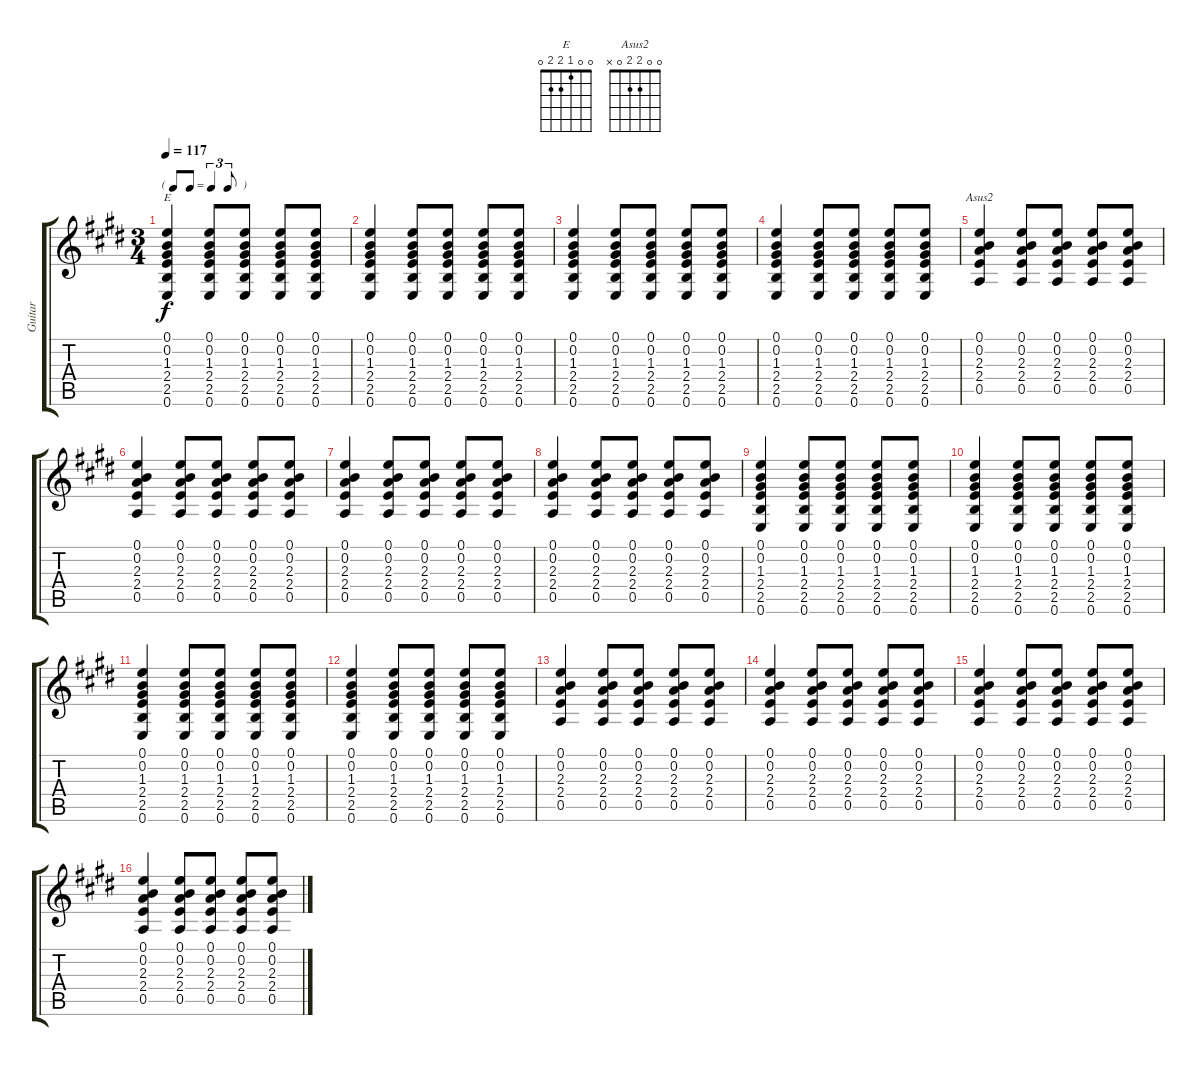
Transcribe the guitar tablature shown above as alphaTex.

\track ("Guitar" "Guitar") {instrument acousticguitarsteel}
\staff {score tabs}
\tuning (E4 B3 G3 D3 A2 E2) {hide}
\chord ("E" 0 0 1 2 2 0)
\chord ("Asus2" 0 0 2 2 0 x)
\ts (3 4)
\tf triplet8th
\tempo 117
\clef g2
\ks e
(0.1 0.2 1.3 2.4 2.5 0.6).4{ch "E" dy f} (0.1 0.2 1.3 2.4 2.5 0.6).8 (0.1 0.2 1.3 2.4 2.5 0.6).8 (0.1 0.2 1.3 2.4 2.5 0.6).8 (0.1 0.2 1.3 2.4 2.5 0.6).8 |
(0.1 0.2 1.3 2.4 2.5 0.6).4 (0.1 0.2 1.3 2.4 2.5 0.6).8 (0.1 0.2 1.3 2.4 2.5 0.6).8 (0.1 0.2 1.3 2.4 2.5 0.6).8 (0.1 0.2 1.3 2.4 2.5 0.6).8 |
(0.1 0.2 1.3 2.4 2.5 0.6).4 (0.1 0.2 1.3 2.4 2.5 0.6).8 (0.1 0.2 1.3 2.4 2.5 0.6).8 (0.1 0.2 1.3 2.4 2.5 0.6).8 (0.1 0.2 1.3 2.4 2.5 0.6).8 |
(0.1 0.2 1.3 2.4 2.5 0.6).4 (0.1 0.2 1.3 2.4 2.5 0.6).8 (0.1 0.2 1.3 2.4 2.5 0.6).8 (0.1 0.2 1.3 2.4 2.5 0.6).8 (0.1 0.2 1.3 2.4 2.5 0.6).8 |
(0.1 0.2 2.3 2.4 0.5).4{ch "Asus2"} (0.1 0.2 2.3 2.4 0.5).8 (0.1 0.2 2.3 2.4 0.5).8 (0.1 0.2 2.3 2.4 0.5).8 (0.1 0.2 2.3 2.4 0.5).8 |
(0.1 0.2 2.3 2.4 0.5).4 (0.1 0.2 2.3 2.4 0.5).8 (0.1 0.2 2.3 2.4 0.5).8 (0.1 0.2 2.3 2.4 0.5).8 (0.1 0.2 2.3 2.4 0.5).8 |
(0.1 0.2 2.3 2.4 0.5).4 (0.1 0.2 2.3 2.4 0.5).8 (0.1 0.2 2.3 2.4 0.5).8 (0.1 0.2 2.3 2.4 0.5).8 (0.1 0.2 2.3 2.4 0.5).8 |
(0.1 0.2 2.3 2.4 0.5).4 (0.1 0.2 2.3 2.4 0.5).8 (0.1 0.2 2.3 2.4 0.5).8 (0.1 0.2 2.3 2.4 0.5).8 (0.1 0.2 2.3 2.4 0.5).8 |
(0.1 0.2 1.3 2.4 2.5 0.6).4 (0.1 0.2 1.3 2.4 2.5 0.6).8 (0.1 0.2 1.3 2.4 2.5 0.6).8 (0.1 0.2 1.3 2.4 2.5 0.6).8 (0.1 0.2 1.3 2.4 2.5 0.6).8 |
(0.1 0.2 1.3 2.4 2.5 0.6).4 (0.1 0.2 1.3 2.4 2.5 0.6).8 (0.1 0.2 1.3 2.4 2.5 0.6).8 (0.1 0.2 1.3 2.4 2.5 0.6).8 (0.1 0.2 1.3 2.4 2.5 0.6).8 |
(0.1 0.2 1.3 2.4 2.5 0.6).4 (0.1 0.2 1.3 2.4 2.5 0.6).8 (0.1 0.2 1.3 2.4 2.5 0.6).8 (0.1 0.2 1.3 2.4 2.5 0.6).8 (0.1 0.2 1.3 2.4 2.5 0.6).8 |
(0.1 0.2 1.3 2.4 2.5 0.6).4 (0.1 0.2 1.3 2.4 2.5 0.6).8 (0.1 0.2 1.3 2.4 2.5 0.6).8 (0.1 0.2 1.3 2.4 2.5 0.6).8 (0.1 0.2 1.3 2.4 2.5 0.6).8 |
(0.1 0.2 2.3 2.4 0.5).4 (0.1 0.2 2.3 2.4 0.5).8 (0.1 0.2 2.3 2.4 0.5).8 (0.1 0.2 2.3 2.4 0.5).8 (0.1 0.2 2.3 2.4 0.5).8 |
(0.1 0.2 2.3 2.4 0.5).4 (0.1 0.2 2.3 2.4 0.5).8 (0.1 0.2 2.3 2.4 0.5).8 (0.1 0.2 2.3 2.4 0.5).8 (0.1 0.2 2.3 2.4 0.5).8 |
(0.1 0.2 2.3 2.4 0.5).4 (0.1 0.2 2.3 2.4 0.5).8 (0.1 0.2 2.3 2.4 0.5).8 (0.1 0.2 2.3 2.4 0.5).8 (0.1 0.2 2.3 2.4 0.5).8 |
(0.1 0.2 2.3 2.4 0.5).4 (0.1 0.2 2.3 2.4 0.5).8 (0.1 0.2 2.3 2.4 0.5).8 (0.1 0.2 2.3 2.4 0.5).8 (0.1 0.2 2.3 2.4 0.5).8
